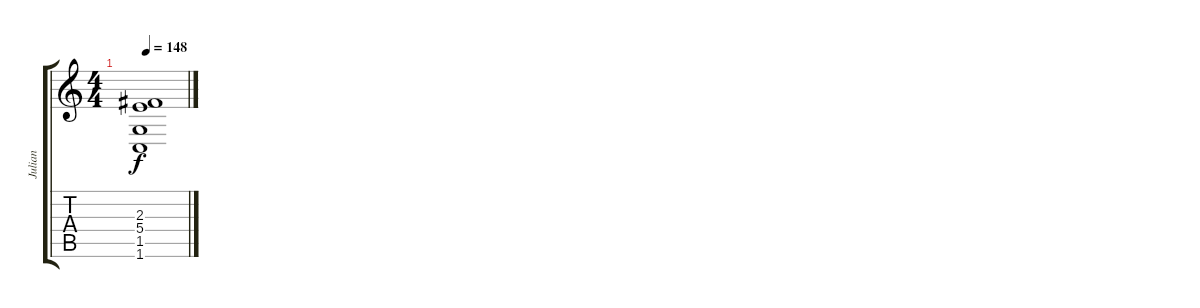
\track ("Julian" "Julian") {instrument overdrivenguitar}
\staff {score tabs}
\tuning (Db4 Ab3 E3 B2 Gb2 B1) {hide}
\ts (4 4)
\tempo 148
\clef g2
\ks c
(2.3 5.4 1.5 1.6).1{dy f}
